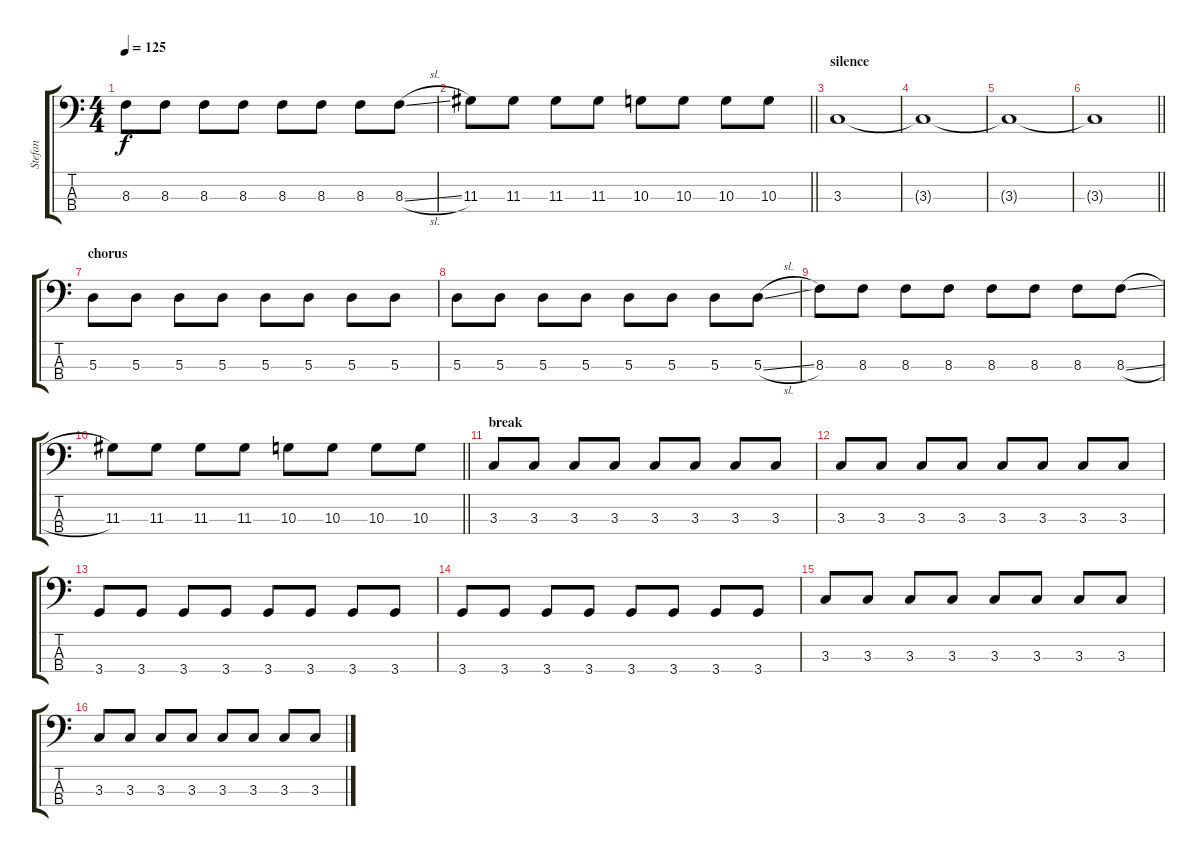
\track ("Stefan" "Stefan") {instrument electricbassfinger}
\staff {score tabs}
\tuning (G2 D2 A1 E1) {hide}
\ts (4 4)
\tempo 125
\clef f4
\ks c
8.3.8{dy f} 8.3.8 8.3.8 8.3.8 8.3.8 8.3.8 8.3.8 8.3{sl}.8 |
\barLineRight lightlight
11.3.8 11.3.8 11.3.8 11.3.8 10.3.8 10.3.8 10.3.8 10.3.8 |
\section ("" "silence")
3.3.1 |
3.3{t}.1 |
3.3{t}.1 |
\barLineRight lightlight
3.3{t}.1 |
\section ("" "chorus")
5.3.8 5.3.8 5.3.8 5.3.8 5.3.8 5.3.8 5.3.8 5.3.8 |
5.3.8 5.3.8 5.3.8 5.3.8 5.3.8 5.3.8 5.3.8 5.3{sl}.8 |
8.3.8 8.3.8 8.3.8 8.3.8 8.3.8 8.3.8 8.3.8 8.3{sl}.8 |
\barLineRight lightlight
11.3.8 11.3.8 11.3.8 11.3.8 10.3.8 10.3.8 10.3.8 10.3.8 |
\section ("" "break")
3.3.8 3.3.8 3.3.8 3.3.8 3.3.8 3.3.8 3.3.8 3.3.8 |
3.3.8 3.3.8 3.3.8 3.3.8 3.3.8 3.3.8 3.3.8 3.3.8 |
3.4.8 3.4.8 3.4.8 3.4.8 3.4.8 3.4.8 3.4.8 3.4.8 |
3.4.8 3.4.8 3.4.8 3.4.8 3.4.8 3.4.8 3.4.8 3.4.8 |
3.3.8 3.3.8 3.3.8 3.3.8 3.3.8 3.3.8 3.3.8 3.3.8 |
3.3.8 3.3.8 3.3.8 3.3.8 3.3.8 3.3.8 3.3.8 3.3.8
